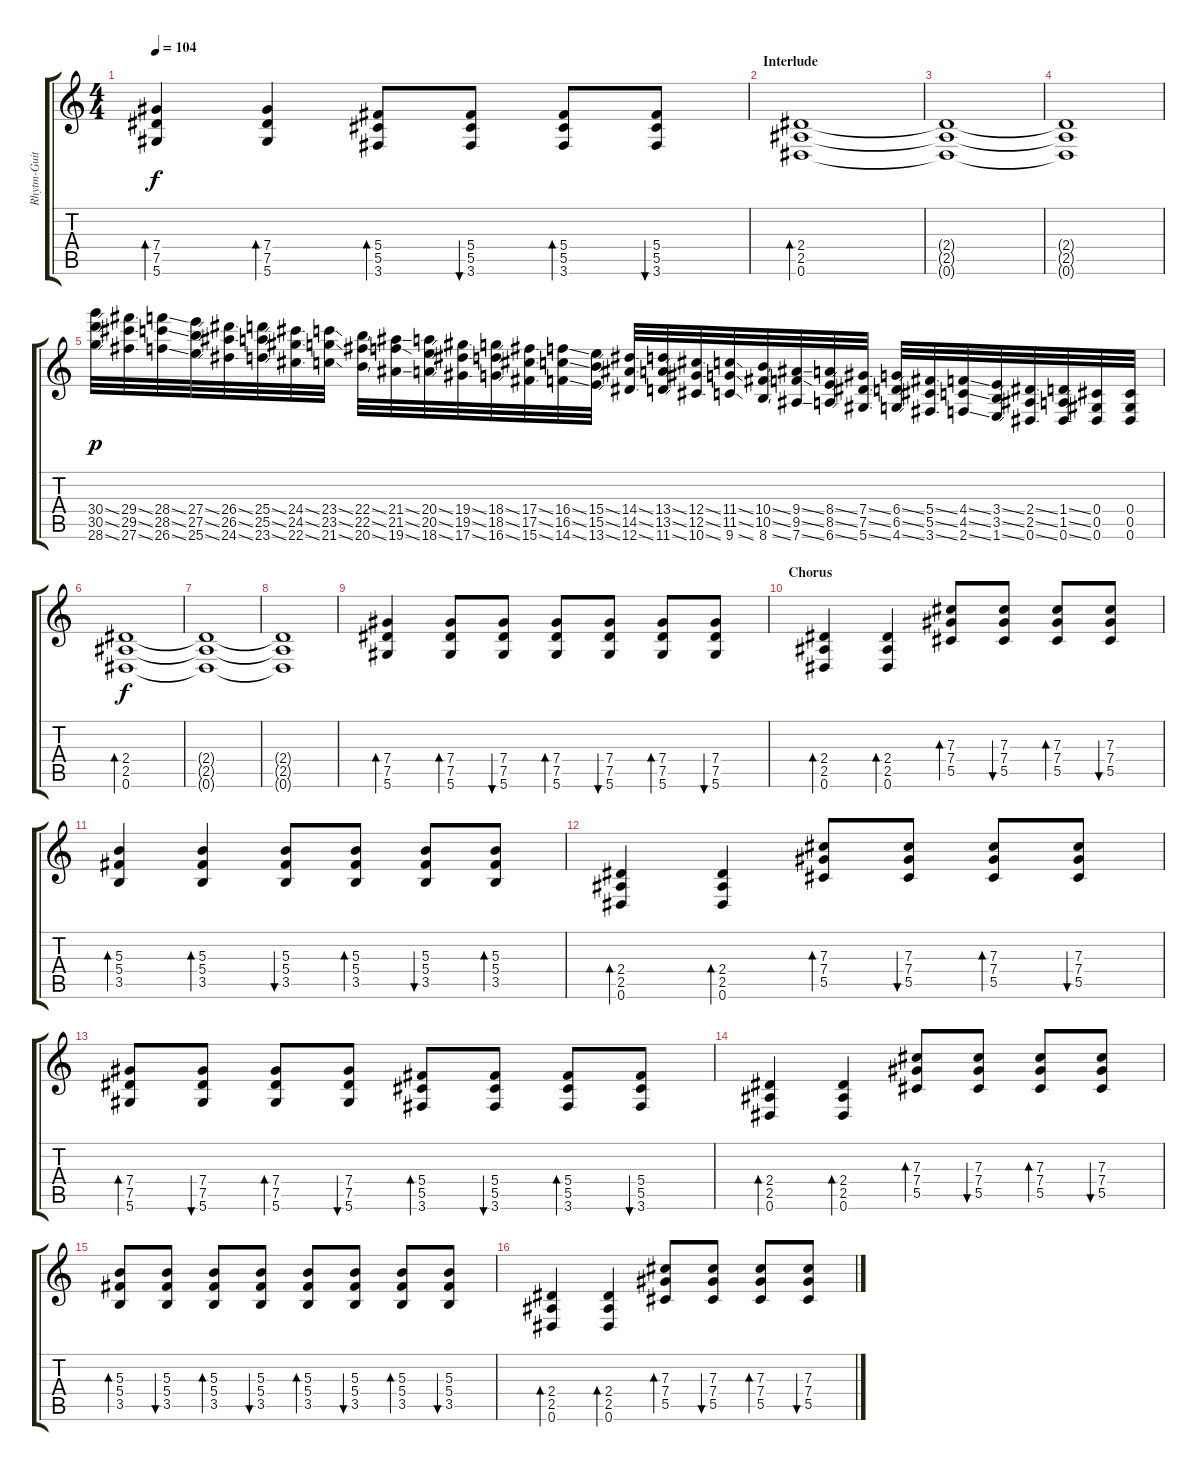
\track ("Rhytm-Guitar" "Rhytm-Guit") {instrument distortionguitar}
\staff {score tabs}
\tuning (Eb4 Bb3 Gb3 Db3 Ab2 Eb2) {hide}
\ts (4 4)
\tempo 104
\clef g2
\ks c
(7.4 7.5 5.6).4{bd 30 dy f} (7.4 7.5 5.6).4{bd 30} (5.4 5.5 3.6).8{bd 30} (5.4 5.5 3.6).8{bu 30} (5.4 5.5 3.6).8{bd 30} (5.4 5.5 3.6).8{bu 30} |
\section ("" "Interlude")
(2.4 2.5 0.6).1{bd 30} |
(2.4{t} 2.5{t} 0.6{t}).1 |
(2.4{t} 2.5{t} 0.6{t}).1 |
(30.4{ss} 30.5{ss} 28.6{ss}).32{dy p} (29.4{ss} 29.5{ss} 27.6{ss}).32 (28.4{ss} 28.5{ss} 26.6{ss}).32 (27.4{ss} 27.5{ss} 25.6{ss}).32 (26.4{ss} 26.5{ss} 24.6{ss}).32 (25.4{ss} 25.5{ss} 23.6{ss}).32 (24.4{ss} 24.5{ss} 22.6{ss}).32 (23.4{ss} 23.5{ss} 21.6{ss}).32 (22.4{ss} 22.5{ss} 20.6{ss}).32 (21.4{ss} 21.5{ss} 19.6{ss}).32 (20.4{ss} 20.5{ss} 18.6{ss}).32 (19.4{ss} 19.5{ss} 17.6{ss}).32 (18.4{ss} 18.5{ss} 16.6{ss}).32 (17.4{ss} 17.5{ss} 15.6{ss}).32 (16.4{ss} 16.5{ss} 14.6{ss}).32 (15.4{ss} 15.5{ss} 13.6{ss}).32 (14.4{ss} 14.5{ss} 12.6{ss}).32 (13.4{ss} 13.5{ss} 11.6{ss}).32 (12.4{ss} 12.5{ss} 10.6{ss}).32 (11.4{ss} 11.5{ss} 9.6{ss}).32 (10.4{ss} 10.5{ss} 8.6{ss}).32 (9.4{ss} 9.5{ss} 7.6{ss}).32 (8.4{ss} 8.5{ss} 6.6{ss}).32 (7.4{ss} 7.5{ss} 5.6{ss}).32 (6.4{ss} 6.5{ss} 4.6{ss}).32 (5.4{ss} 5.5{ss} 3.6{ss}).32 (4.4{ss} 4.5{ss} 2.6{ss}).32 (3.4{ss} 3.5{ss} 1.6{ss}).32 (2.4{ss} 2.5{ss} 0.6{ss}).32 (1.4{ss} 1.5{ss} 0.6{ss}).32 (0.4 0.5 0.6).32 (0.4 0.5 0.6).32 |
(2.4 2.5 0.6).1{bd 30 dy f} |
(2.4{t} 2.5{t} 0.6{t}).1 |
(2.4{t} 2.5{t} 0.6{t}).1 |
(7.4 7.5 5.6).4{bd 30} (7.4 7.5 5.6).8{bd 30} (7.4 7.5 5.6).8{bu 30} (7.4 7.5 5.6).8{bd 30} (7.4 7.5 5.6).8{bu 30} (7.4 7.5 5.6).8{bd 30} (7.4 7.5 5.6).8{bu 30} |
\section ("" "Chorus")
(2.4 2.5 0.6).4{bd 30} (2.4 2.5 0.6).4{bd 30} (7.3 7.4 5.5).8{bd 30} (7.3 7.4 5.5).8{bu 30} (7.3 7.4 5.5).8{bd 30} (7.3 7.4 5.5).8{bu 30} |
(5.3 5.4 3.5).4{bd 30} (5.3 5.4 3.5).4{bd 30} (5.3 5.4 3.5).8{bu 30} (5.3 5.4 3.5).8{bd 30} (5.3 5.4 3.5).8{bu 30} (5.3 5.4 3.5).8{bd 30} |
(2.4 2.5 0.6).4{bd 30} (2.4 2.5 0.6).4{bd 30} (7.3 7.4 5.5).8{bd 30} (7.3 7.4 5.5).8{bu 30} (7.3 7.4 5.5).8{bd 30} (7.3 7.4 5.5).8{bu 30} |
(7.4 7.5 5.6).8{bd 30} (7.4 7.5 5.6).8{bu 30} (7.4 7.5 5.6).8{bd 30} (7.4 7.5 5.6).8{bu 30} (5.4 5.5 3.6).8{bd 30} (5.4 5.5 3.6).8{bu 30} (5.4 5.5 3.6).8{bd 30} (5.4 5.5 3.6).8{bu 30} |
(2.4 2.5 0.6).4{bd 30} (2.4 2.5 0.6).4{bd 30} (7.3 7.4 5.5).8{bd 30} (7.3 7.4 5.5).8{bu 30} (7.3 7.4 5.5).8{bd 30} (7.3 7.4 5.5).8{bu 30} |
(5.3 5.4 3.5).8{bd 30} (5.3 5.4 3.5).8{bu 30} (5.3 5.4 3.5).8{bd 30} (5.3 5.4 3.5).8{bu 30} (5.3 5.4 3.5).8{bd 30} (5.3 5.4 3.5).8{bu 30} (5.3 5.4 3.5).8{bd 30} (5.3 5.4 3.5).8{bu 30} |
(2.4 2.5 0.6).4{bd 30} (2.4 2.5 0.6).4{bd 30} (7.3 7.4 5.5).8{bd 30} (7.3 7.4 5.5).8{bu 30} (7.3 7.4 5.5).8{bd 30} (7.3 7.4 5.5).8{bu 30}
